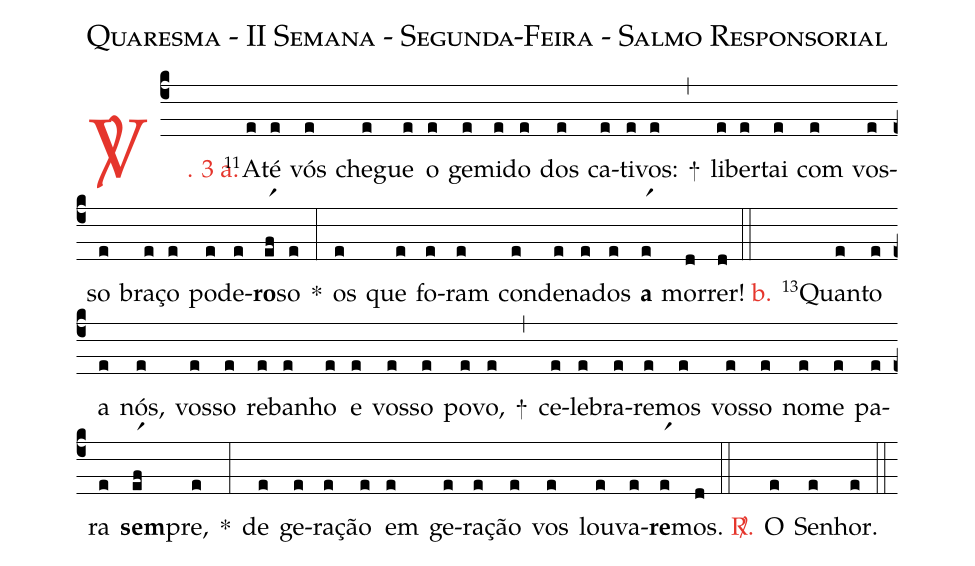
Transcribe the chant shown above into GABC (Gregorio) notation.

name: Quaresma - II Semana - Segunda-Feira - Salmo Responsorial;
%%
(c4)

<c><sp>V/</sp>. 3 a.</c>() <v>\VSup{11}</v>A(e)té(e) vós(e) che(e)gue(e) o(e) ge(e)mi(e)do(e) dos(e) ca(e)ti(e)vos:(e) +(,)
li(e)ber(e)tai(e) com(e) vos(e)so(e) bra(e)ço(e) po(e)de(e)<b>ro</b>(er1f)so(e) *(:)
os(e) que(e) fo(e)ram(e) con(e)de(e)na(e)dos(e) <b>a</b>(er1) mor(d)rer!(d)

(::)

<nlba><c>b.</c>() <v>\VSup{13}</v>Quan</nlba>(e)to(e) a(e) nós,(e) vos(e)so(e) re(e)ba(e)nho(e) e(e) vos(e)so(e) po(e)vo,(e) +(,)
ce(e)le(e)bra(e)re(e)mos(e) vos(e)so(e) no(e)me(e) pa(e)ra(e) <b>sem</b>(er1f)pre,(e) *(:)
de(e) ge(e)ra(e)ção(e) em(e) ge(e)ra(e)ção(e) vos(e) lou(e)va(e)<b>re</b>(er1)mos.(d)

(::)

<nlba><c><sp>R/</sp>.</c>() O</nlba>(e) Se(e)nhor.(e)

(::)
